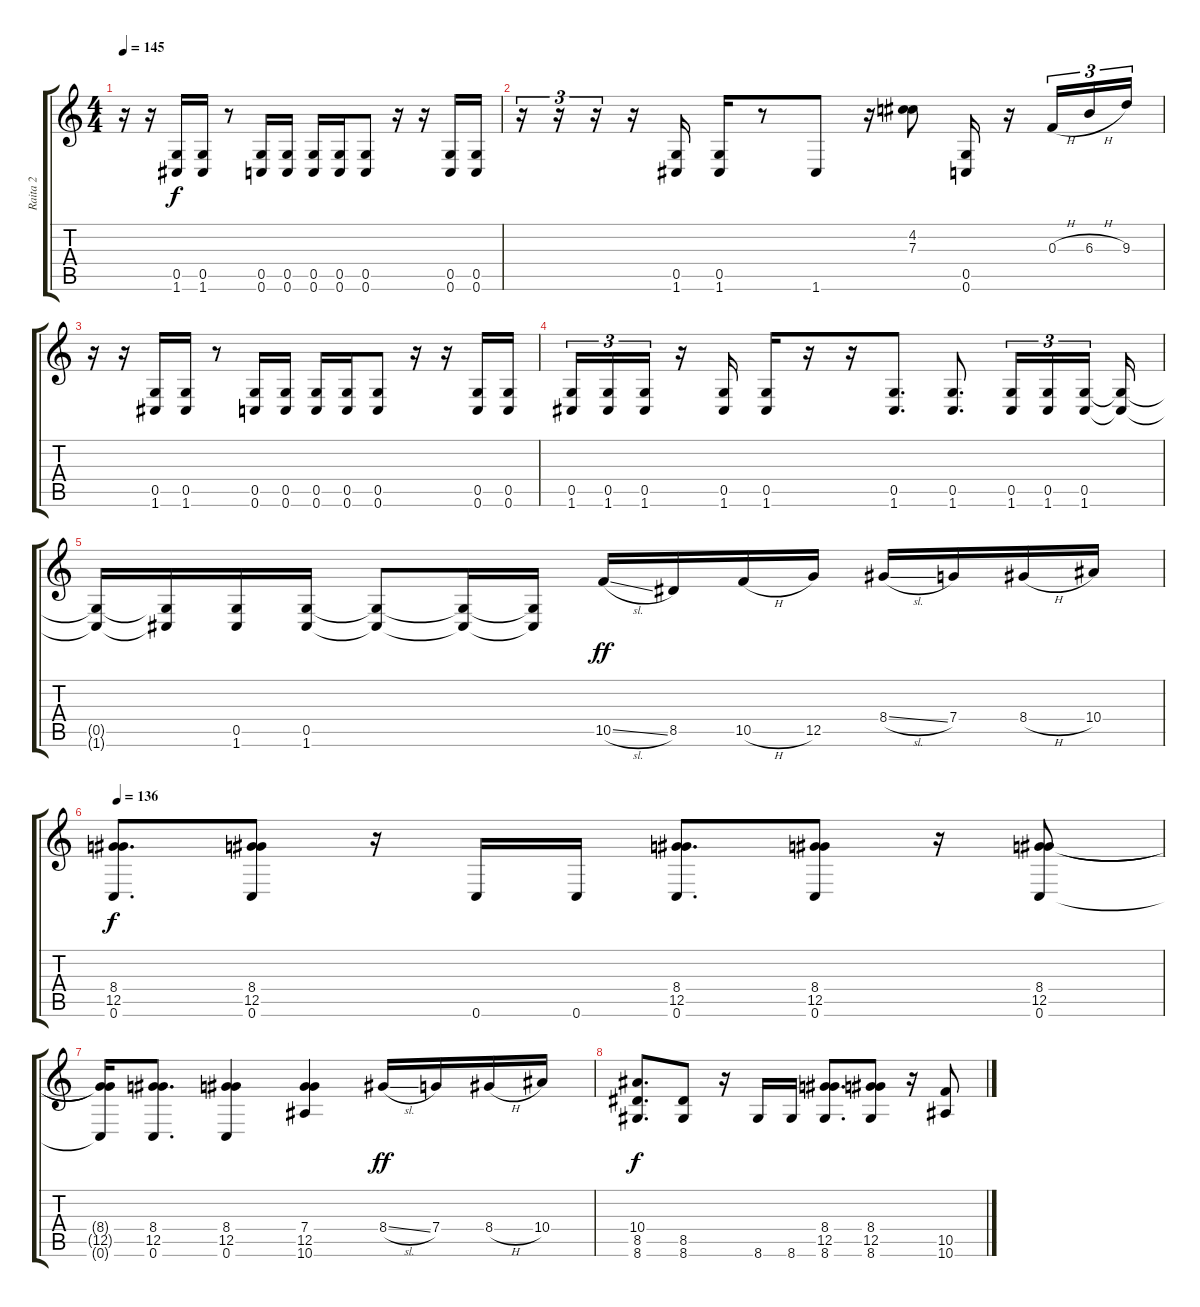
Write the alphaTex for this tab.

\track ("Raita 2" "Raita 2") {instrument distortionguitar}
\staff {score tabs}
\tuning (D4 A3 F3 C3 G2 C2) {hide}
\ts (4 4)
\tempo 145
\clef g2
\ks c
r.16{dy f} r.16 (0.5 1.6).16 (0.5 1.6).16 r.8 (0.5 0.6).16 (0.5 0.6).16 (0.5 0.6).16 (0.5 0.6).16 (0.5 0.6).8 r.16 r.16 (0.5 0.6).16 (0.5 0.6).16 |
r.16{tu (3 2)} r.16{tu (3 2)} r.16{tu (3 2)} r.16 (0.5 1.6).16 (0.5 1.6).16 r.8 1.6.8 r.16 (4.2 7.3).8 (0.5 0.6).16 r.16 0.3{h}.16{tu (3 2)} 6.3{h}.16{tu (3 2)} 9.3.16{tu (3 2)} |
r.16 r.16 (0.5 1.6).16 (0.5 1.6).16 r.8 (0.5 0.6).16 (0.5 0.6).16 (0.5 0.6).16 (0.5 0.6).16 (0.5 0.6).8 r.16 r.16 (0.5 0.6).16 (0.5 0.6).16 |
(0.5 1.6).16{tu (3 2)} (0.5 1.6).16{tu (3 2)} (0.5 1.6).16{tu (3 2)} r.16 (0.5 1.6).16 (0.5 1.6).16 r.16 r.16 (0.5 1.6).8{d} (0.5 1.6).8{d} (0.5 1.6).16{tu (3 2)} (0.5 1.6).16{tu (3 2)} (0.5 1.6).16{tu (3 2) beam splitsecondary} (0.5{t} 1.6{t}).16 |
(0.5{t} 1.6{t}).16 (0.5{t} 1.6{t}).16 (0.5 1.6).16 (0.5 1.6).16 (0.5{t} 1.6{t}).8 (0.5{t} 1.6{t}).16 (0.5{t} 1.6{t}).16 10.5{sl}.16{dy ff} 8.5.16 10.5{h}.16 12.5.16 8.4{sl}.16 7.4.16 8.4{h}.16 10.4.16 |
\tempo 136
(8.4 12.5 0.6).8{d dy f} (8.4 12.5 0.6).8 r.16 0.6.16 0.6.16 (8.4 12.5 0.6).8{d} (8.4 12.5 0.6).8 r.16 (8.4 12.5 0.6).8 |
(8.4{t} 12.5{t} 0.6{t}).16 (8.4 12.5 0.6).8{d} (8.4 12.5 0.6).4 (7.4 12.5 10.6).4 8.4{sl}.16{dy ff} 7.4.16 8.4{h}.16 10.4.16 |
(10.4 8.5 8.6).8{d dy f} (8.5 8.6).8 r.16 8.6.16 8.6.16 (8.4 12.5 8.6).8{d} (8.4 12.5 8.6).8 r.16 (10.5 10.6).8
